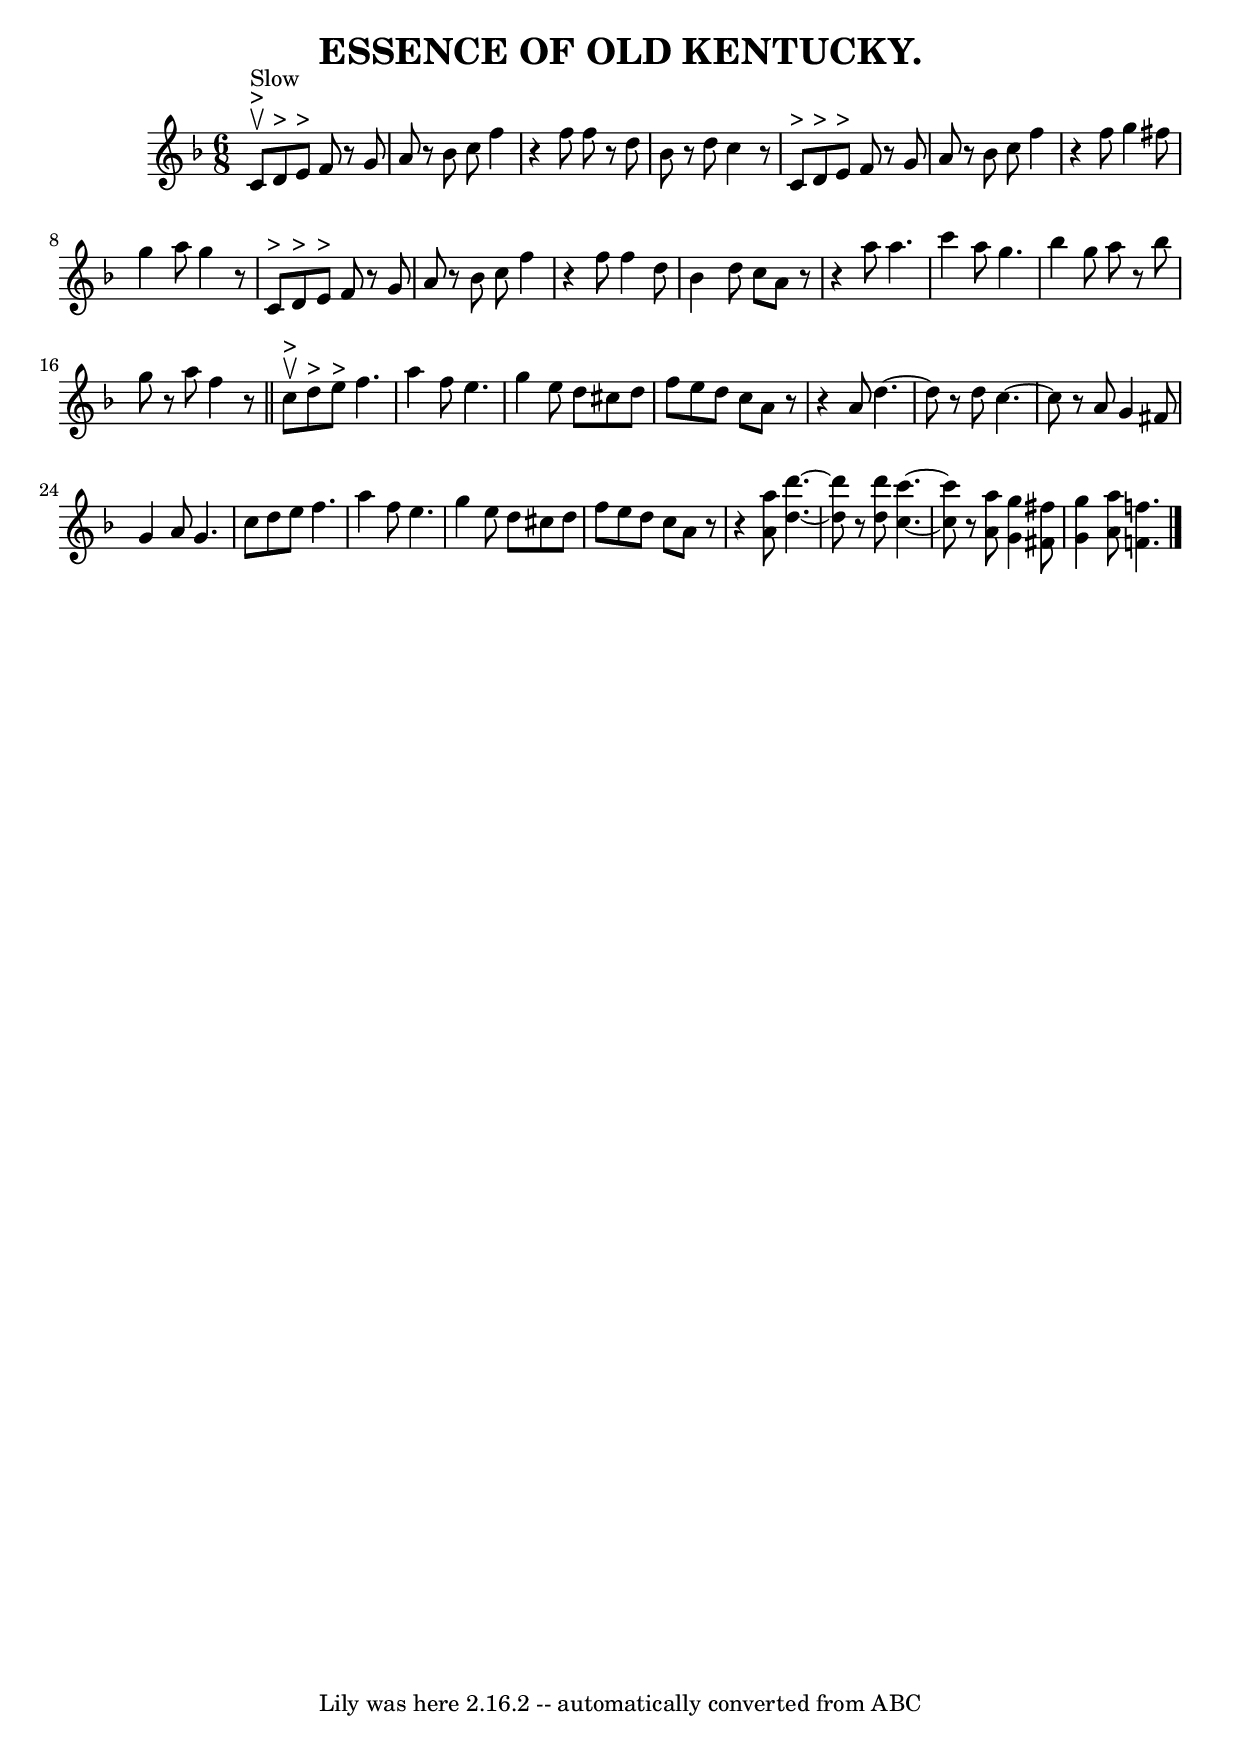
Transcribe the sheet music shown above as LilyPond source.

\version "2.7.40"
\include "Mammoth.ily"
\header {
	%% book = "Coles pg. 24.4"
	crossRefNumber = "20"
	footnotes = ""
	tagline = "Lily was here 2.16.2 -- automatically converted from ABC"
	title = "ESSENCE OF OLD KENTUCKY."
}
voicedefault =  {
\set Score.defaultBarType = "empty"

\time 6/8 \key f \major c'8^">"^"Slow"^\upbow d'8^">" e'8^">" 
|
 f'8    r8 g'8 a'8    r8 bes'8  |
 c''8 f''4    r4   
f''8  |
 f''8    r8 d''8 bes'8    r8 d''8  |
 c''4    r8     
c'8^">" d'8^">" e'8^">" |
 f'8    r8 g'8 a'8    r8 bes'8  
|
 c''8 f''4    r4 f''8  |
 g''4 fis''8 g''4 a''8 
 |
 g''4    r8 c'8^">" d'8^">" e'8^">" |
 f'8    
r8 g'8 a'8    r8 bes'8  |
 c''8 f''4    r4 f''8  |
   
f''4 d''8 bes'4 d''8  |
 c''8 a'8    r8   r4 a''8  |
 
 a''4. c'''4 a''8  |
 g''4. bes''4 g''8  |
 a''8 
   r8 bes''8 g''8    r8 a''8  |
 f''4    r8 \bar "||" c''8 
^">"^\upbow d''8^">" e''8^">" |
 f''4. a''4 f''8  |
  
 e''4. g''4 e''8  |
 d''8 cis''8 d''8 f''8 e''8    
d''8  |
 c''8 a'8    r8   r4 a'8  |
 d''4.   ~ d''8    r8 
 d''8  |
 c''4.   ~ c''8    r8 a'8  |
 g'4 fis'8    
g'4 a'8  |
 g'4. c''8 d''8 e''8  |
 f''4. a''4   
 f''8  |
 e''4. g''4 e''8  |
 d''8 cis''8 d''8    
f''8 e''8 d''8  |
 c''8 a'8    r8   r4 << a''8 a'8   >> 
|
 << d''4.   ~ d'''4.   ~   >> << d'''8 d''8   >>   r8 <<   
d''8 d'''8   >> |
   << c''4.   ~ c'''4.   ~   >> << c''8    
c'''8   >> r8 << a'8 a''8   >> |
 << g''4 g'4   >> << fis'8   
 fis''8   >> << g''4 g'4   >> << a''8 a'8   >> |
 << f''!4.   
 f'!4.   >> \bar "|."   
}

\score{
    <<

	\context Staff="default"
	{
	    \voicedefault 
	}

    >>
	\layout {
	}
	\midi {}
}
